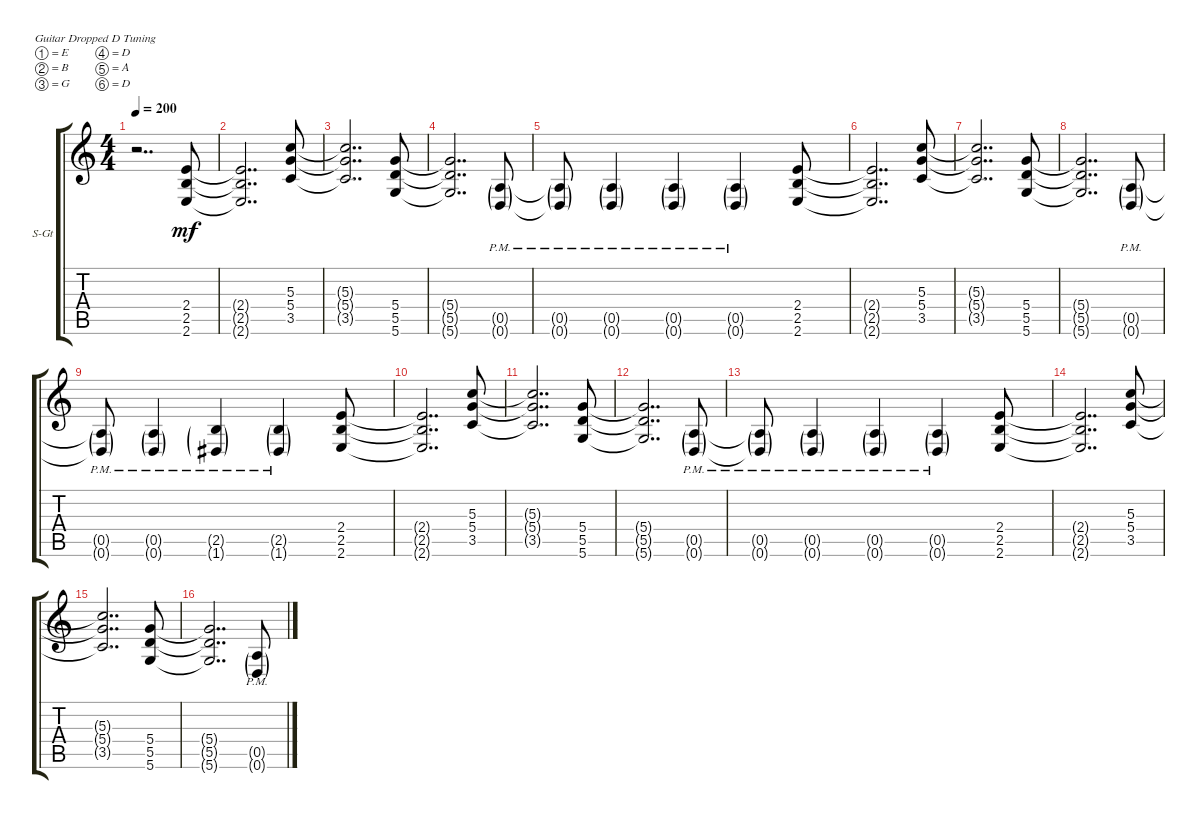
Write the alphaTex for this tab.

\defaultSystemsLayout 4
\bracketExtendMode groupsimilarinstruments
\firstSystemTrackNameOrientation horizontal
\otherSystemsTrackNameOrientation horizontal
\track ("Steel Guitar" "S-Gt") {instrument acousticguitarsteel}
\staff {score tabs}
\tuning (E4 B3 G3 D3 A2 D2)
\ts (4 4)
\tempo 200
\clef g2
\scale
0.485477
\ks c
r.2{dd dy mf instrument acousticguitarsteel} (2.6 2.5 2.4).8 |
\scale
0.257261 (2.4{t} 2.5{t} 2.6{t}).2{dd} (3.5 5.4 5.3).8 |
\scale
0.257261 (5.3{t} 5.4{t} 3.5{t}).2{dd} (5.6 5.5 5.4).8 |
\scale
0.333333 (5.4{t} 5.5{t} 5.6{t}).2{dd} (0.6{g pm} 0.5{g pm}).8 |
\scale
0.333333 (0.5{g pm t} 0.6{g pm t}).8 (0.6{g pm} 0.5{g pm}).4 (0.5{g pm} 0.6{g pm}).4 (0.6{g pm} 0.5{g pm}).4 (2.6 2.5 2.4).8 |
\scale
0.333333 (2.4{t} 2.5{t} 2.6{t}).2{dd} (3.5 5.4 5.3).8 |
\scale
0.333333 (5.3{t} 5.4{t} 3.5{t}).2{dd} (5.6 5.5 5.4).8 |
\scale
0.333333 (5.4{t} 5.5{t} 5.6{t}).2{dd} (0.6{g pm} 0.5{g pm}).8 |
\scale
0.333333 (0.5{g pm t} 0.6{g pm t}).8 (0.6{g pm} 0.5{g pm}).4 (2.5{g pm} 1.6{g pm}).4 (1.6{g pm} 2.5{g pm}).4 (2.6 2.5 2.4).8 |
(2.4{t} 2.5{t} 2.6{t}).2{dd} (3.5 5.4 5.3).8 |
(5.3{t} 5.4{t} 3.5{t}).2{dd} (5.6 5.5 5.4).8 |
(5.4{t} 5.5{t} 5.6{t}).2{dd} (0.6{g pm} 0.5{g pm}).8 |
(0.5{g pm t} 0.6{g pm t}).8 (0.6{g pm} 0.5{g pm}).4 (0.5{g pm} 0.6{g pm}).4 (0.6{g pm} 0.5{g pm}).4 (2.6 2.5 2.4).8 |
(2.4{t} 2.5{t} 2.6{t}).2{dd} (3.5 5.4 5.3).8 |
(5.3{t} 5.4{t} 3.5{t}).2{dd} (5.6 5.5 5.4).8 |
(5.4{t} 5.5{t} 5.6{t}).2{dd} (0.6{g pm} 0.5{g pm}).8
